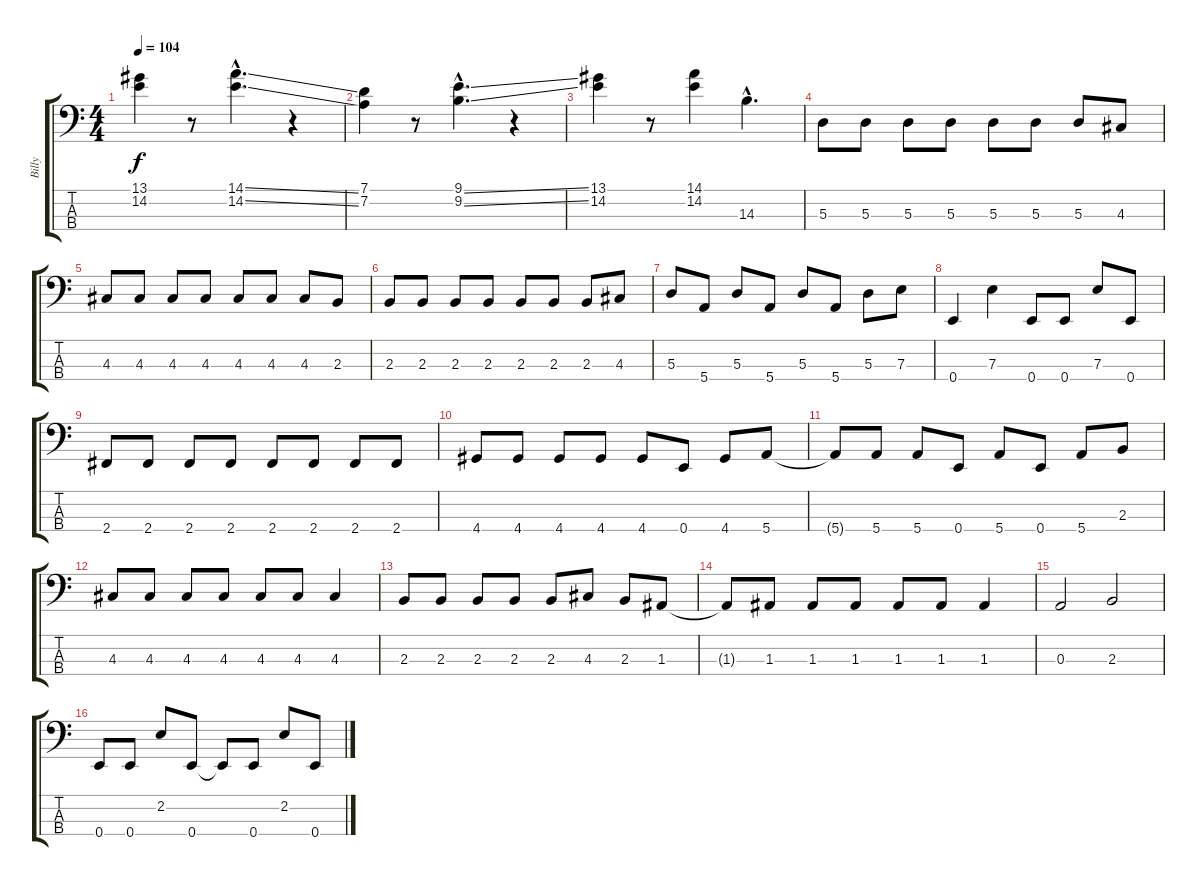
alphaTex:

\track ("Billy" "Billy") {instrument electricbassfinger}
\staff {score tabs}
\tuning (G2 D2 A1 E1) {hide}
\ts (4 4)
\tempo 104
\clef f4
\ks c
(13.1 14.2).4{dy f} r.8 (14.1{ss hac} 14.2{ss hac}).4{d} r.4 |
(7.1 7.2).4 r.8 (9.1{ss hac} 9.2{ss hac}).4{d} r.4 |
(13.1 14.2).4 r.8 (14.1 14.2).4 14.3{hac}.4{d} |
5.3.8 5.3.8 5.3.8 5.3.8 5.3.8 5.3.8 5.3.8 4.3.8 |
4.3.8 4.3.8 4.3.8 4.3.8 4.3.8 4.3.8 4.3.8 2.3.8 |
2.3.8 2.3.8 2.3.8 2.3.8 2.3.8 2.3.8 2.3.8 4.3.8 |
5.3.8 5.4.8 5.3.8 5.4.8 5.3.8 5.4.8 5.3.8 7.3.8 |
0.4.4 7.3.4 0.4.8 0.4.8 7.3.8 0.4.8 |
2.4.8 2.4.8 2.4.8 2.4.8 2.4.8 2.4.8 2.4.8 2.4.8 |
4.4.8 4.4.8 4.4.8 4.4.8 4.4.8 0.4.8 4.4.8 5.4.8 |
5.4{t}.8 5.4.8 5.4.8 0.4.8 5.4.8 0.4.8 5.4.8 2.3.8 |
4.3.8 4.3.8 4.3.8 4.3.8 4.3.8 4.3.8 4.3.4 |
2.3.8 2.3.8 2.3.8 2.3.8 2.3.8 4.3.8 2.3.8 1.3.8 |
1.3{t}.8 1.3.8 1.3.8 1.3.8 1.3.8 1.3.8 1.3.4 |
0.3.2 2.3.2 |
0.4.8 0.4.8 2.2.8 0.4.8 0.4{t}.8 0.4.8 2.2.8 0.4.8
